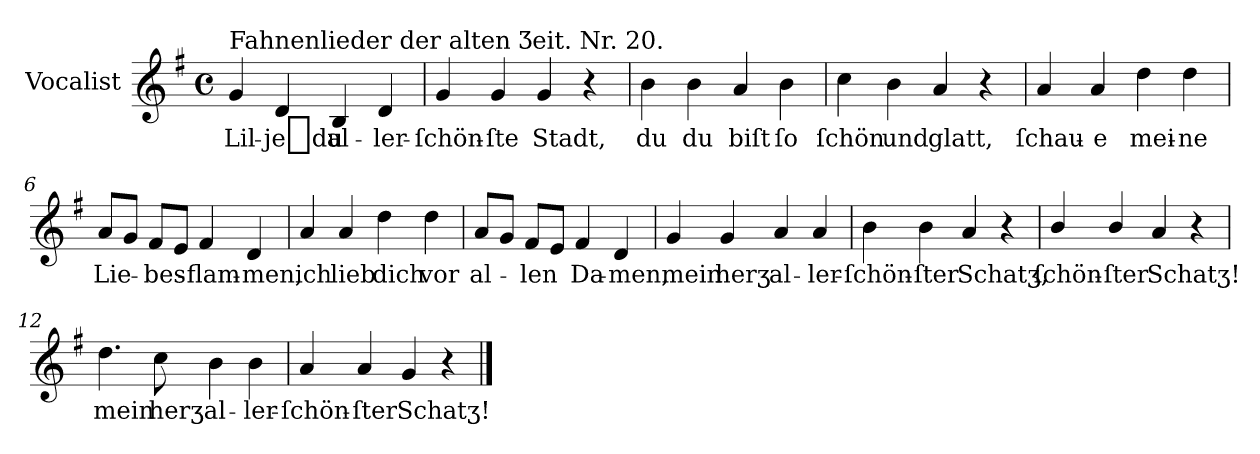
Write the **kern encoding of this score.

**kern	**text
*part1	*part1
*staff1	*staff1
*I"Vocalist	*
*k[f#]	*
*G:	*
*M4/4	*
*met(c)	*
=1	=1
!LO:TX:a:t=Fahnenlieder der alten Ʒeit. Nr. 20.	!
4g	Lil-
4d	-je_du
4B	al-
4d	-ler-
=2	=2
4g	-ſchön-
4g	-ſte
4g	Stadt,
4r	.
=3	=3
4b	du
4b	du
4a	biſt
4b	ſo
=4	=4
4cc	ſchön
4b	und
4a	glatt,
4r	.
=5	=5
4a	ſchau-
4a	-e
4dd	mei-
4dd	-ne
=6	=6
8aL	Lie-
8gJ	.
8f#L	-bes-
8eJ	.
4f#	-flam-
4d	-men,
=7	=7
4a	ich
4a	lieb
4dd	dich
4dd	vor
=8	=8
8aL	al-
8gJ	.
8f#L	-len
8eJ	.
4f#	Da-
4d	-men,
=9	=9
4g	mein
4g	herʒ-
4a	-al-
4a	-ler-
=10	=10
4b	-ſchön-
4b	-ſter
4a	Schatʒ,
4r	.
=11	=11
4b/	ſchön-
4b/	-ſter
4a	Schatʒ!
4r	.
=12	=12
4.dd	mein
8cc	herʒ-
4b	-al-
4b	-ler-
=13	=13
4a	-ſchön-
4a	-ſter
4g	Schatʒ!
4r	.
==	==
*-	*-
